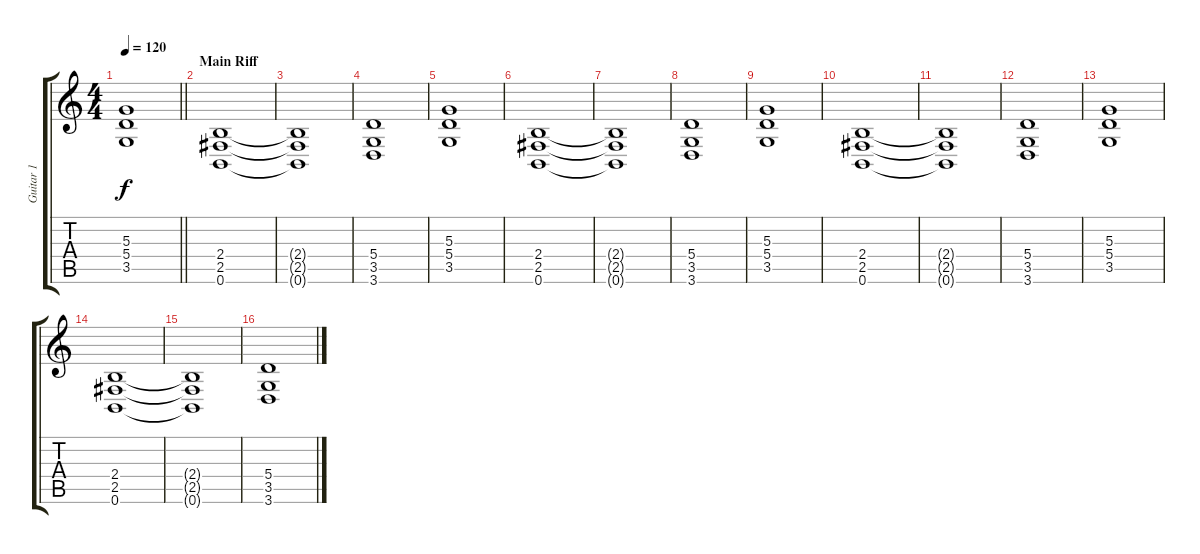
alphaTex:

\track ("Guitar 1" "Guitar 1") {instrument distortionguitar}
\staff {score tabs}
\tuning (B3 Gb3 D3 A2 E2 B1) {hide}
\ts (4 4)
\tempo 120
\clef g2
\barLineRight lightlight
\ks c
(5.3 5.4 3.5).1{dy f} |
\section ("" "Main Riff")
(2.4 2.5 0.6).1{volume 16} |
(2.4{t} 2.5{t} 0.6{t}).1 |
(5.4 3.5 3.6).1 |
(5.3 5.4 3.5).1 |
(2.4 2.5 0.6).1 |
(2.4{t} 2.5{t} 0.6{t}).1 |
(5.4 3.5 3.6).1 |
(5.3 5.4 3.5).1 |
(2.4 2.5 0.6).1 |
(2.4{t} 2.5{t} 0.6{t}).1 |
(5.4 3.5 3.6).1 |
(5.3 5.4 3.5).1 |
(2.4 2.5 0.6).1 |
(2.4{t} 2.5{t} 0.6{t}).1 |
(5.4 3.5 3.6).1
